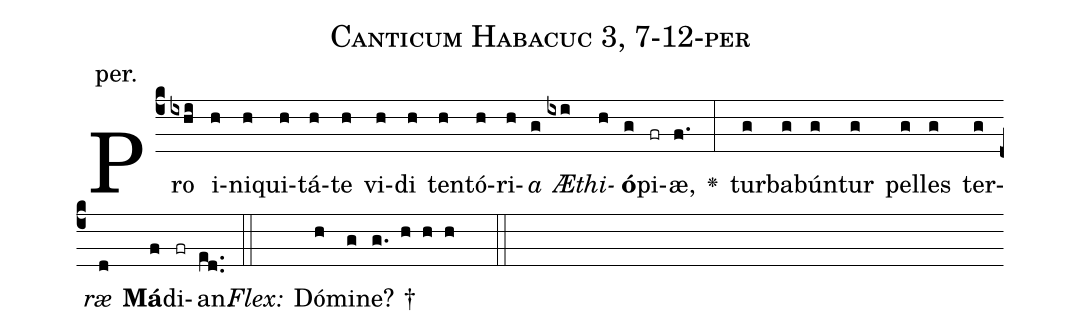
name: Canticum Habacuc 3, 7-12-per;
annotation: per.;
%%
(c4)Pro(ixhi) i(h)ni(h)qui(h)tá(h)te(h) vi(h)di(h) ten(h)tó(h)ri(h)<i>a</i>(g) <i>Æ</i>(ixi)<i>thi</i>(h)<b>ó</b>(g)pi(fr)æ,(f.) <v>\greheightstar</v>(:) tur(g)ba(g)bún(g)tur(g) pel(g)les(g) ter(g)<i>ræ</i>(d) <b>Má</b>(f)di(fr)an.(ed..) (::)
<i>Flex:</i>()  Dó(h)mi(g)ne? †(g. h h h  ::)

%E(g) u(g) o(g) u(d) a(f) e.(ed..) (::)
